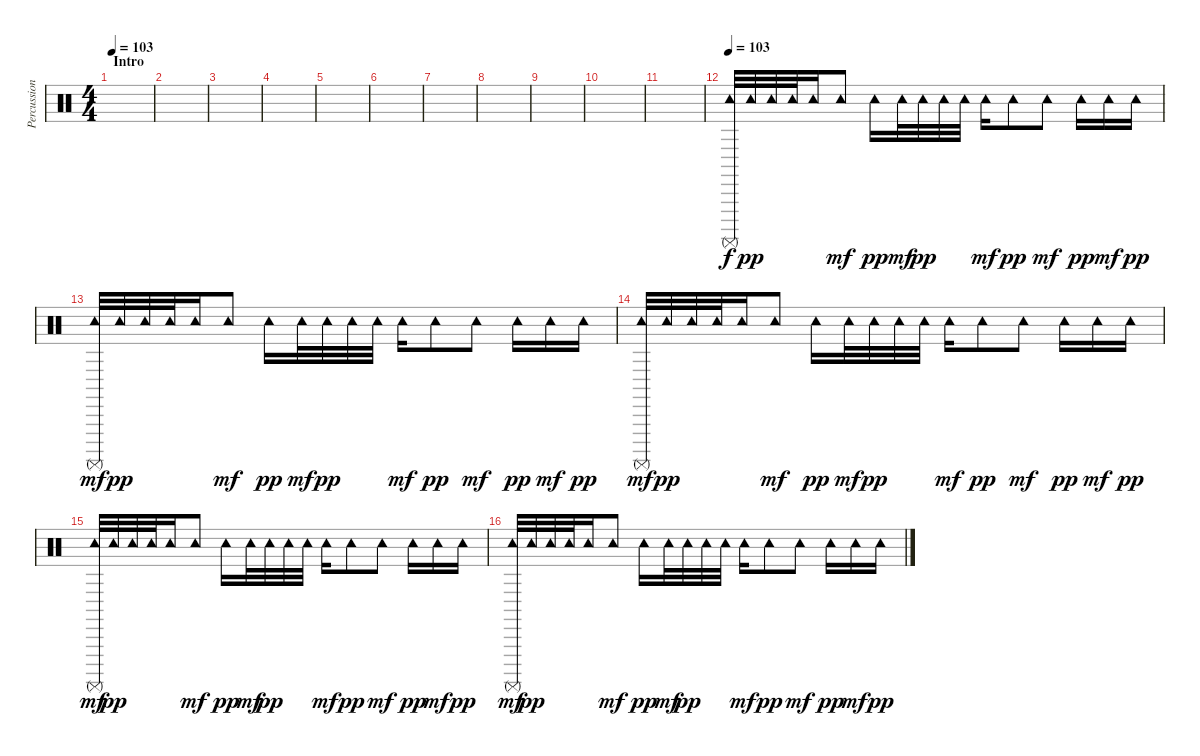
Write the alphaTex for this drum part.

\track ("Percussion" "Percussion") {instrument percussion}
\staff {score}
\articulation defaults
\ts (4 4)
\section ("" "Intro")
\tempo 103
\tempo 85
\tempo 103
\clef neutral
\ks c
|
|
|
|
|
|
|
|
|
|
|
\tempo 103
("Surdo (mute)" "Tambourine (hit)").32 "Tambourine (hit)".32{dy pp} "Tambourine (hit)".32 "Tambourine (hit)".32 "Tambourine (hit)".16 "Tambourine (hit)".8{dy mf} "Tambourine (hit)".16{dy pp} "Tambourine (hit)".32{dy mf} "Tambourine (hit)".32{dy pp} "Tambourine (hit)".32 "Tambourine (hit)".32 "Tambourine (hit)".16{dy mf} "Tambourine (hit)".8{dy pp} "Tambourine (hit)".8{dy mf} "Tambourine (hit)".16{dy pp} "Tambourine (hit)".16{dy mf} "Tambourine (hit)".16{dy pp} |
("Surdo (mute)" "Tambourine (hit)").32{dy mf} "Tambourine (hit)".32{dy pp} "Tambourine (hit)".32 "Tambourine (hit)".32 "Tambourine (hit)".16 "Tambourine (hit)".8{dy mf} "Tambourine (hit)".16{dy pp} "Tambourine (hit)".32{dy mf} "Tambourine (hit)".32{dy pp} "Tambourine (hit)".32 "Tambourine (hit)".32 "Tambourine (hit)".16{dy mf} "Tambourine (hit)".8{dy pp} "Tambourine (hit)".8{dy mf} "Tambourine (hit)".16{dy pp} "Tambourine (hit)".16{dy mf} "Tambourine (hit)".16{dy pp} |
("Surdo (mute)" "Tambourine (hit)").32{dy mf} "Tambourine (hit)".32{dy pp} "Tambourine (hit)".32 "Tambourine (hit)".32 "Tambourine (hit)".16 "Tambourine (hit)".8{dy mf} "Tambourine (hit)".16{dy pp} "Tambourine (hit)".32{dy mf} "Tambourine (hit)".32{dy pp} "Tambourine (hit)".32 "Tambourine (hit)".32 "Tambourine (hit)".16{dy mf} "Tambourine (hit)".8{dy pp} "Tambourine (hit)".8{dy mf} "Tambourine (hit)".16{dy pp} "Tambourine (hit)".16{dy mf} "Tambourine (hit)".16{dy pp} |
("Surdo (mute)" "Tambourine (hit)").32{dy mf} "Tambourine (hit)".32{dy pp} "Tambourine (hit)".32 "Tambourine (hit)".32 "Tambourine (hit)".16 "Tambourine (hit)".8{dy mf} "Tambourine (hit)".16{dy pp} "Tambourine (hit)".32{dy mf} "Tambourine (hit)".32{dy pp} "Tambourine (hit)".32 "Tambourine (hit)".32 "Tambourine (hit)".16{dy mf} "Tambourine (hit)".8{dy pp} "Tambourine (hit)".8{dy mf} "Tambourine (hit)".16{dy pp} "Tambourine (hit)".16{dy mf} "Tambourine (hit)".16{dy pp} |
("Surdo (mute)" "Tambourine (hit)").32{dy mf} "Tambourine (hit)".32{dy pp} "Tambourine (hit)".32 "Tambourine (hit)".32 "Tambourine (hit)".16 "Tambourine (hit)".8{dy mf} "Tambourine (hit)".16{dy pp} "Tambourine (hit)".32{dy mf} "Tambourine (hit)".32{dy pp} "Tambourine (hit)".32 "Tambourine (hit)".32 "Tambourine (hit)".16{dy mf} "Tambourine (hit)".8{dy pp} "Tambourine (hit)".8{dy mf} "Tambourine (hit)".16{dy pp} "Tambourine (hit)".16{dy mf} "Tambourine (hit)".16{dy pp}
